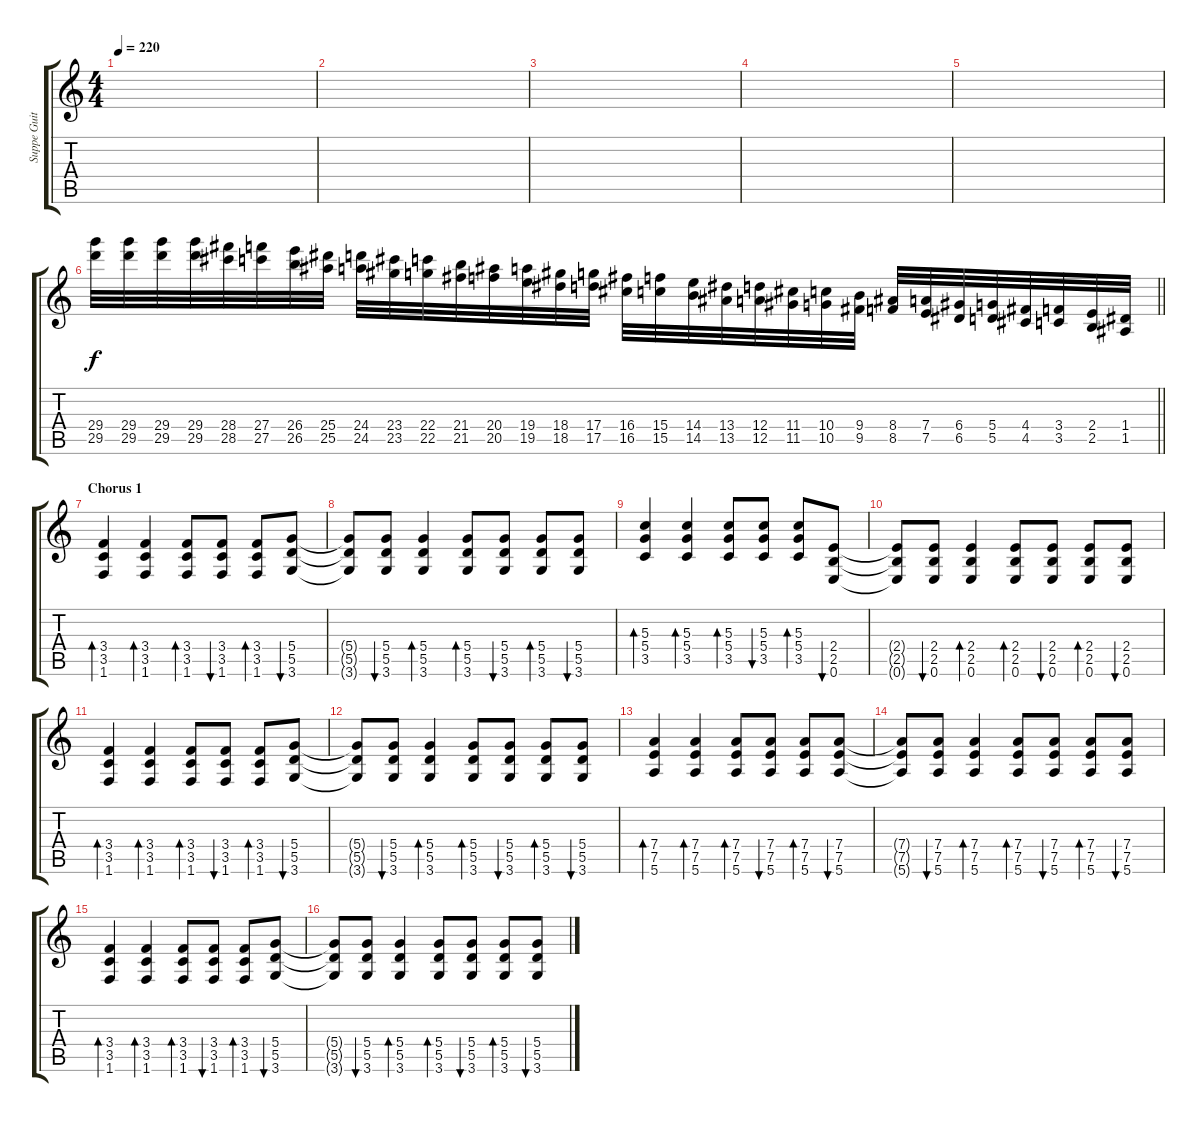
\track ("Suppe Guitar" "Suppe Guit") {instrument distortionguitar}
\staff {score tabs}
\tuning (E4 B3 G3 D3 A2 E2) {hide}
\ts (4 4)
\tempo 220
\clef g2
\ks c
|
|
|
|
|
\barLineRight lightlight
(29.4 29.5).32 (29.4 29.5).32 (29.4 29.5).32 (29.4 29.5).32 (28.4 28.5).32 (27.4 27.5).32 (26.4 26.5).32 (25.4 25.5).32 (24.4 24.5).32 (23.4 23.5).32 (22.4 22.5).32 (21.4 21.5).32 (20.4 20.5).32 (19.4 19.5).32 (18.4 18.5).32 (17.4 17.5).32 (16.4 16.5).32 (15.4 15.5).32 (14.4 14.5).32 (13.4 13.5).32 (12.4 12.5).32 (11.4 11.5).32 (10.4 10.5).32 (9.4 9.5).32 (8.4 8.5).32 (7.4 7.5).32 (6.4 6.5).32 (5.4 5.5).32 (4.4 4.5).32 (3.4 3.5).32 (2.4 2.5).32 (1.4 1.5).32 |
\section ("" "Chorus 1")
(3.4 3.5 1.6).4{bd 60} (3.4 3.5 1.6).4{bd 60} (3.4 3.5 1.6).8{bd 60} (3.4 3.5 1.6).8{bu 60} (3.4 3.5 1.6).8{bd 60} (5.4 5.5 3.6).8{bu 60} |
(5.4{t} 5.5{t} 3.6{t}).8 (5.4 5.5 3.6).8{bu 60} (5.4 5.5 3.6).4{bd 60} (5.4 5.5 3.6).8{bd 60} (5.4 5.5 3.6).8{bu 60} (5.4 5.5 3.6).8{bd 60} (5.4 5.5 3.6).8{bu 60} |
(5.3 5.4 3.5).4{bd 60} (5.3 5.4 3.5).4{bd 60} (5.3 5.4 3.5).8{bd 60} (5.3 5.4 3.5).8{bu 60} (5.3 5.4 3.5).8{bd 60} (2.4 2.5 0.6).8{bu 60} |
(2.4{t} 2.5{t} 0.6{t}).8 (2.4 2.5 0.6).8{bu 60} (2.4 2.5 0.6).4{bd 60} (2.4 2.5 0.6).8{bd 60} (2.4 2.5 0.6).8{bu 60} (2.4 2.5 0.6).8{bd 60} (2.4 2.5 0.6).8{bu 60} |
(3.4 3.5 1.6).4{bd 60} (3.4 3.5 1.6).4{bd 60} (3.4 3.5 1.6).8{bd 60} (3.4 3.5 1.6).8{bu 60} (3.4 3.5 1.6).8{bd 60} (5.4 5.5 3.6).8{bu 60} |
(5.4{t} 5.5{t} 3.6{t}).8 (5.4 5.5 3.6).8{bu 60} (5.4 5.5 3.6).4{bd 60} (5.4 5.5 3.6).8{bd 60} (5.4 5.5 3.6).8{bu 60} (5.4 5.5 3.6).8{bd 60} (5.4 5.5 3.6).8{bu 60} |
(7.4 7.5 5.6).4{bd 60} (7.4 7.5 5.6).4{bd 60} (7.4 7.5 5.6).8{bd 60} (7.4 7.5 5.6).8{bu 60} (7.4 7.5 5.6).8{bd 60} (7.4 7.5 5.6).8{bu 60} |
(7.4{t} 7.5{t} 5.6{t}).8 (7.4 7.5 5.6).8{bu 60} (7.4 7.5 5.6).4{bd 60} (7.4 7.5 5.6).8{bd 60} (7.4 7.5 5.6).8{bu 60} (7.4 7.5 5.6).8{bd 60} (7.4 7.5 5.6).8{bu 60} |
(3.4 3.5 1.6).4{bd 60} (3.4 3.5 1.6).4{bd 60} (3.4 3.5 1.6).8{bd 60} (3.4 3.5 1.6).8{bu 60} (3.4 3.5 1.6).8{bd 60} (5.4 5.5 3.6).8{bu 60} |
(5.4{t} 5.5{t} 3.6{t}).8 (5.4 5.5 3.6).8{bu 60} (5.4 5.5 3.6).4{bd 60} (5.4 5.5 3.6).8{bd 60} (5.4 5.5 3.6).8{bu 60} (5.4 5.5 3.6).8{bd 60} (5.4 5.5 3.6).8{bu 60}
